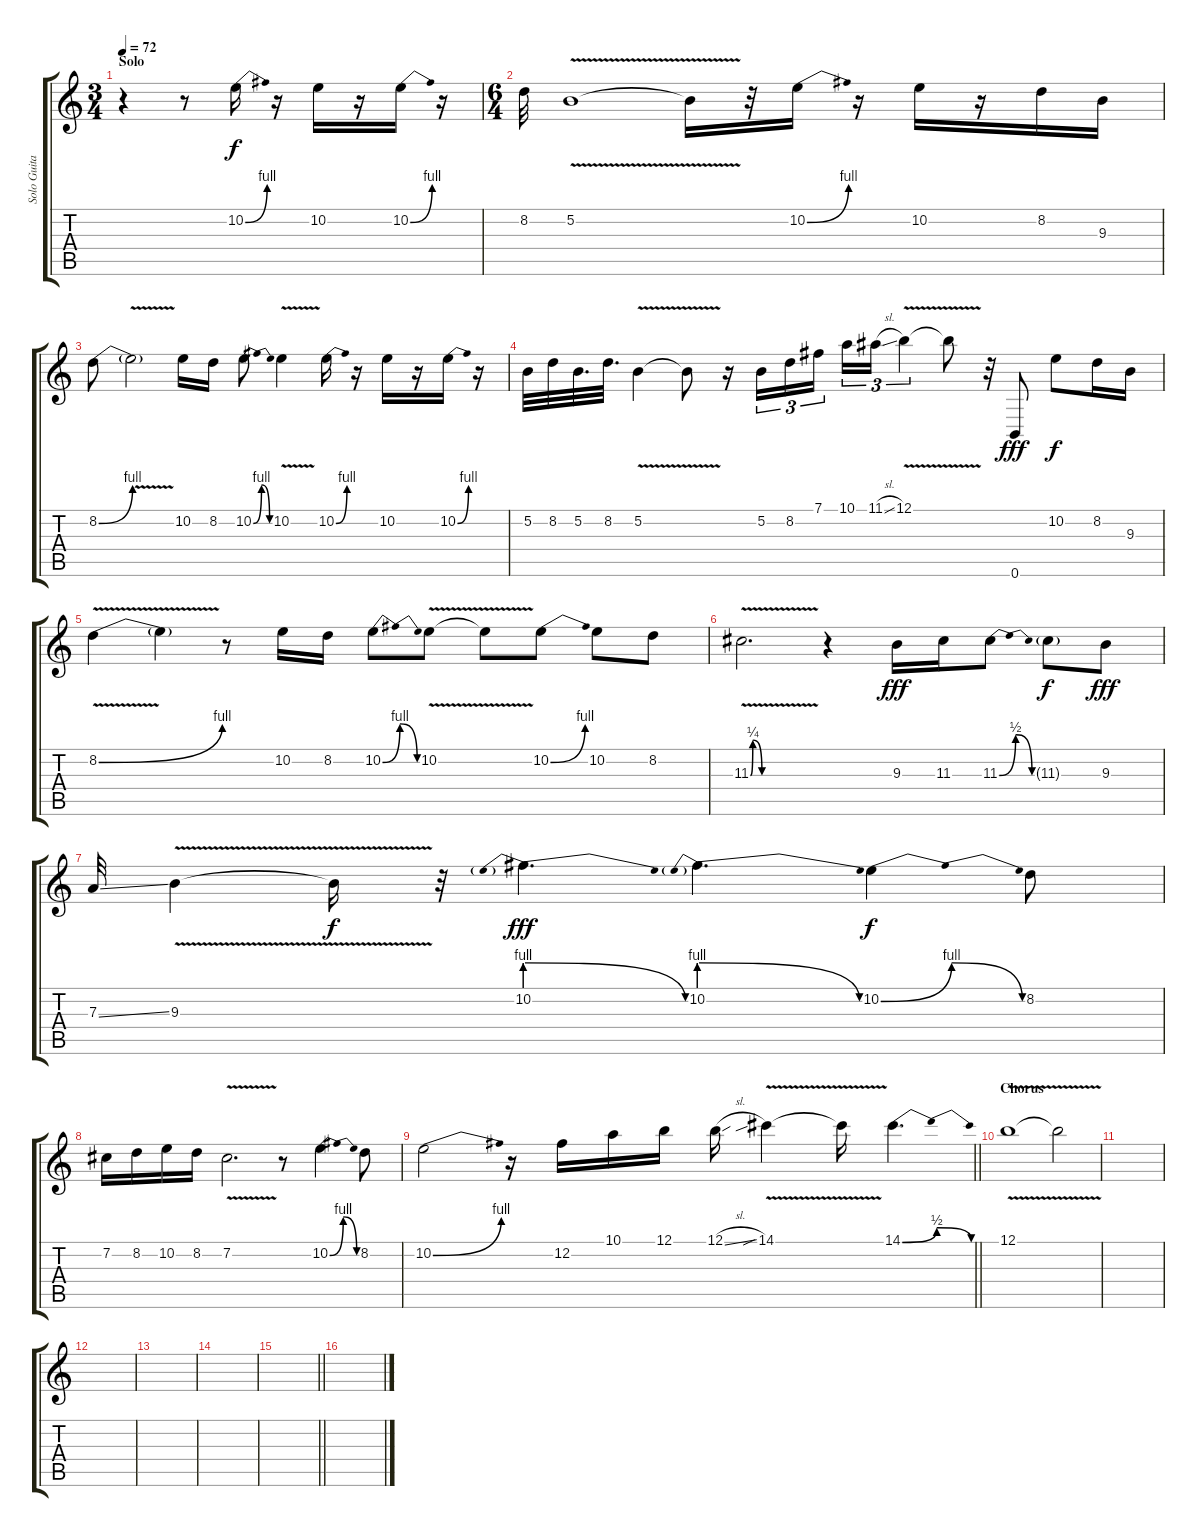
\track ("Solo Guitar" "Solo Guita") {instrument distortionguitar}
\staff {score tabs}
\tuning (B3 Gb3 D3 A2 E2 B1) {hide}
\ts (3 4)
\section ("" "Solo")
\tempo 72
\clef g2
\ks c
r.4{dy f} r.8 10.2{be (bend 0 0 60 4)}.16 r.16 10.2.16 r.16 10.2{be (bend 0 0 60 4)}.16 r.16 |
\ts (6 4)
8.2.32 5.2{v}.1 5.2{t}.16 r.32 10.2{be (bend 0 0 60 4)}.16 r.16 10.2.16 r.16 8.2.16 9.3.16 |
8.2{be (bend 0 0 60 4)}.8 8.2{v t}.2 10.2.16 8.2.16 10.2{be (bendrelease 0 0 30 4 30 4 60 0)}.8 10.2{v}.4 10.2{be (bend 0 0 60 4)}.16 r.16 10.2.16 r.16 10.2{be (bend 0 0 60 4)}.16 r.16 |
5.2.32 8.2.32 5.2.32{d} 8.2.32{d} 5.2{v}.4 5.2{t}.8 r.16 5.2.16{tu (3 2)} 8.2.16{tu (3 2)} 7.1.16{tu (3 2) beam splitsecondary} 10.1.16{tu (3 2)} 11.1{sl}.16{tu (3 2)} 12.1{v}.4{tu (3 2)} 12.1{t}.8 r.32 0.6.8{dy fff} 10.2.8{dy f} 8.2.16 9.3.16 |
8.2{be (bend 0 0 60 4) v}.4 8.2{t}.4 r.8 10.2.16 8.2.16 10.2{be (bendrelease 0 0 30 4 30 4 60 0)}.8 10.2{v}.8 10.2{v t}.8 10.2{be (bend 0 0 60 4)}.8 10.2.8 8.2.8 |
11.3{be (custom 0 0 2 1 10 0 60 0) v}.2{d} r.4 9.3.16{dy fff} 11.3.16 11.3{be (bendrelease 0 0 30 2 30 2 60 0)}.8 11.3{g}.8{dy f} 9.3.8{dy fff} |
7.3{ss}.32 9.3{v}.4 9.3{t}.16{dy f} r.32 10.2{be (prebendrelease 0 4 60 0)}.4{d dy fff} 10.2{be (prebendrelease 0 4 60 0)}.4{d} 10.2{be (bendrelease 0 0 15 4 15 4 60 0)}.4{dy f} 8.2.8 |
7.2.16 8.2.16 10.2.16 8.2.16 7.2{v}.2{d} r.8 10.2{be (bendrelease 0 0 15 4 15 4 60 0)}.4 8.2.8 |
\barLineRight lightlight
10.2{be (bend 0 0 60 4)}.2 r.16 12.2.16 10.1.16 12.1.16 12.1{sl}.16 14.1{v sib}.4 14.1{t}.16 14.1{be (bendrelease 0 0 30 2 30 2 60 0)}.4{d} |
\section ("" "Chorus")
12.1{v}.1 12.1{t}.2 |
|
|
|
|
\barLineRight lightlight
|
\section ("" "")
